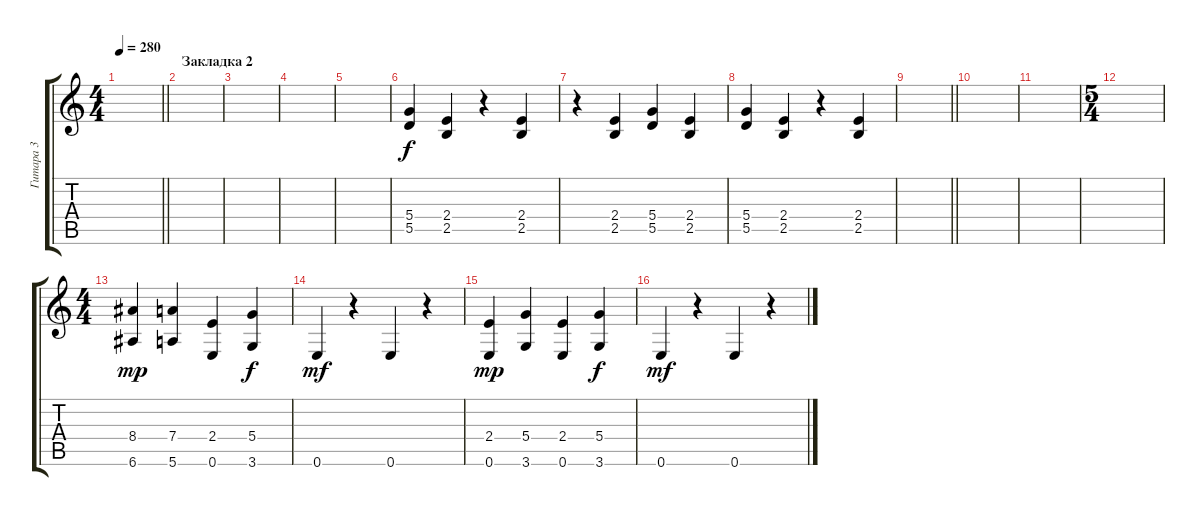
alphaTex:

\track ("Гитара 3" "Гитара 3") {instrument guitarharmonics}
\staff {score tabs}
\tuning (E4 B3 G3 D3 A2 E2) {hide}
\ts (4 4)
\tempo 280
\clef g2
\barLineRight lightlight
\ks c
|
\section ("" "Закладка 2")
|
|
|
|
(5.4 5.5).4 (2.4 2.5).4 r.4 (2.4 2.5).4 |
r.4 (2.4 2.5).4 (5.4 5.5).4 (2.4 2.5).4 |
(5.4 5.5).4 (2.4 2.5).4 r.4 (2.4 2.5).4 |
\barLineRight lightlight
|
|
|
\ts (5 4)
|
\ts (4 4)
(8.4 6.6).4{dy mp} (7.4 5.6).4 (2.4 0.6).4 (5.4 3.6).4{dy f} |
0.6.4{dy mf} r.4 0.6.4 r.4 |
(2.4 0.6).4{dy mp} (5.4 3.6).4 (2.4 0.6).4 (5.4 3.6).4{dy f} |
0.6.4{dy mf} r.4 0.6.4 r.4
